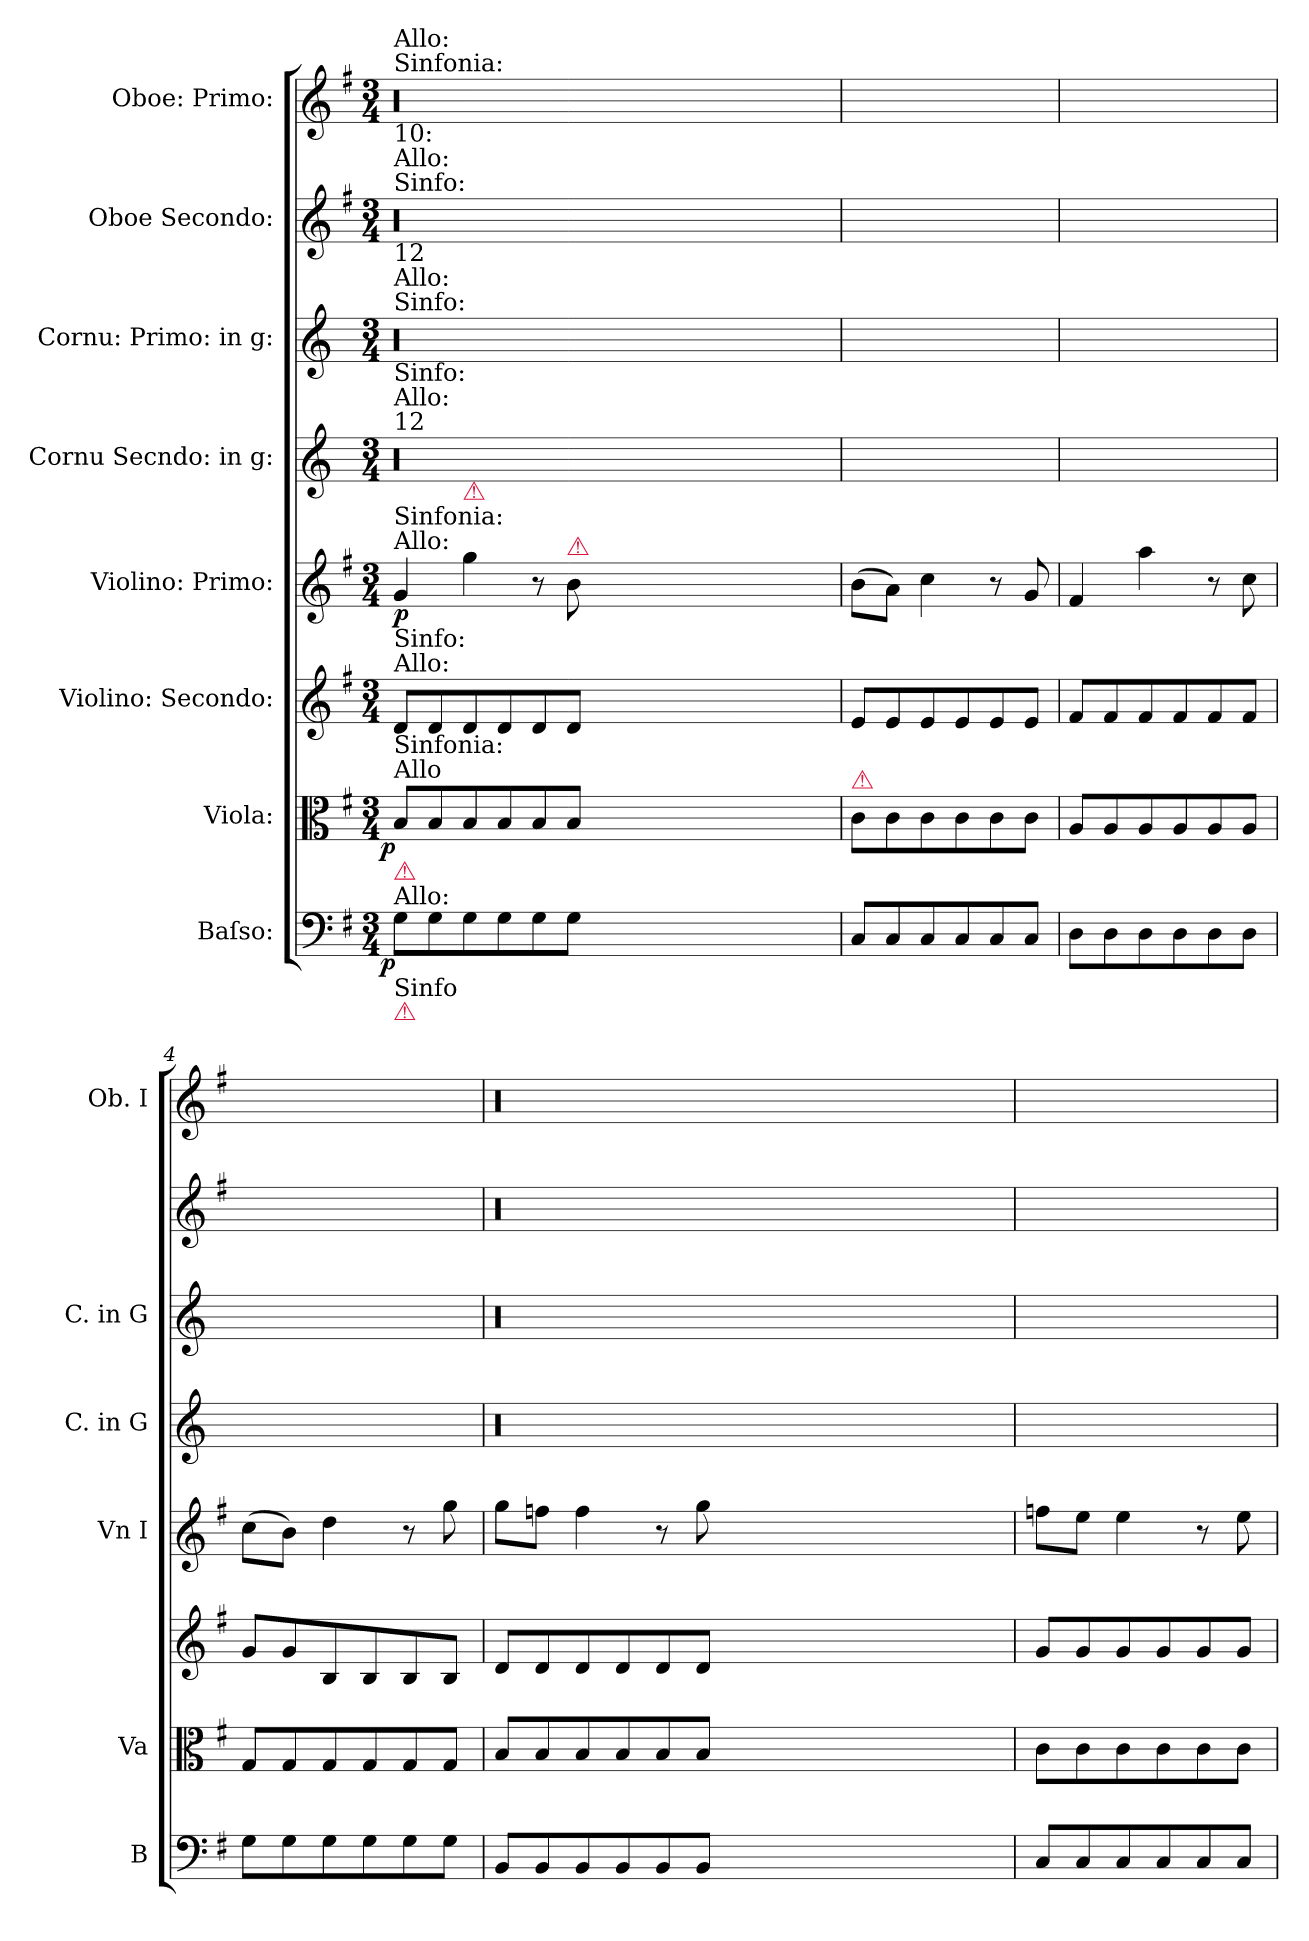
**kern	**dynam	**kern	**dynam	**kern	**kern	**dynam	**kern	**kern	**kern	**kern
*part8	*part8	*part7	*part7	*part6	*part5	*part5	*part4	*part3	*part2	*part1
*staff8	*staff8	*staff7	*staff7	*staff6	*staff5	*staff5	*staff4	*staff3	*staff2	*staff1
*I"Baſso:	*	*I"Viola:	*	*I"Violino: Secondo:	*I"Violino: Primo:	*	*I"Cornu Secndo: in g:	*I"Cornu: Primo: in g:	*I"Oboe Secondo:	*I"Oboe: Primo:
*I'B	*	*I'Va	*	*	*I'Vn I	*	*I'C. in G	*I'C. in G	*	*I'Ob. I
*clefF4	*	*clefC3	*	*clefG2	*clefG2	*	*clefG2	*clefG2	*clefG2	*clefG2
*	*	*	*	*	*	*	*ITrd3c5	*ITrd3c5	*	*
*k[f#]	*	*k[f#]	*	*k[f#]	*k[f#]	*	*k[f#]	*k[f#]	*k[f#]	*k[f#]
*M3/4	*	*M3/4	*	*M3/4	*M3/4	*	*M3/4	*M3/4	*M3/4	*M3/4
=1	=1	=1	=1	=1	=1	=1	=1	=1	=1	=1
!	!	!	!	!	!	!	!	!	!	!LO:TX:a:t=Sinfonia&colon;
!	!	!	!	!	!	!	!	!	!	!LO:TX:a:t=Allo&colon;
!	!	!	!	!	!	!	!	!	!LO:TX:a:t=Sinfo&colon;	!
!	!	!	!	!	!	!	!	!	!LO:TX:a:t=Allo&colon;	!
!	!	!	!	!	!	!	!	!	!LO:TX:a:t=10&colon;	!
!	!	!	!	!	!	!	!	!LO:TX:a:t=Sinfo&colon;	!	!
!	!	!	!	!	!	!	!	!LO:TX:a:t=Allo&colon;	!	!
!	!	!	!	!	!	!	!	!LO:TX:a:t=12	!	!
!	!	!	!	!	!	!	!LO:TX:a:t=12	!	!	!
!	!	!	!	!	!	!	!LO:TX:a:t=Allo&colon;	!	!	!
!	!	!	!	!	!	!	!LO:TX:a:t=Sinfo&colon;	!	!	!
!	!	!	!	!	!LO:TX:a:t=Allo&colon;	!	!	!	!	!
!	!	!	!	!	!LO:TX:a:t=Sinfonia&colon;	!	!	!	!	!
!	!	!	!	!LO:TX:a:t=Allo&colon;	!	!	!	!	!	!
!	!	!	!	!LO:TX:a:t=Sinfo&colon;	!	!	!	!	!	!
!	!	!LO:TX:a:t=Allo	!	!	!	!	!	!	!	!
!	!	!LO:TX:a:t=Sinfonia&colon;	!	!	!	!	!	!	!	!
!LO:TX:b:t=Sinfo	!	!	!	!	!	!	!	!	!	!
!LO:TX:a:t=Allo&colon;	!	!	!	!	!	!	!	!	!	!
!LO:TX:b:color=crimson:t=⚠	!	!	!	!	!	!	!	!	!	!
!LO:TX:a:color=crimson:t=⚠	!	!	!	!	!	!	!	!	!	!
!	!LO:DY:b:rj	!	!LO:DY:b:rj	!	!	!	!LO:N:vis=00	!LO:N:vis=00	!LO:N:vis=00	!LO:N:vis=00
8G\L	p	8B/L	p	8d/L	4g/	p	0.r	0.r	0.r	0.r
8G\	.	8B/	.	8d/	.	.	.	.	.	.
!	!	!	!	!	!LO:TX:a:color=crimson:t=⚠	!	!	!	!	!
8G\	.	8B/	.	8d/	4gg\	.	.	.	.	.
8G\	.	8B/	.	8d/	.	.	.	.	.	.
8G\	.	8B/	.	8d/	8r	.	.	.	.	.
!	!	!	!	!	!LO:TX:a:color=crimson:t=⚠	!	!	!	!	!
8G\J	.	8B/J	.	8d/J	8b\	.	.	.	.	.
0ryy	.	0ryy	.	0ryy	0ryy	.	.	.	.	.
4ryy	.	4ryy	.	4ryy	4ryy	.	.	.	.	.
=2	=2	=2	=2	=2	=2	=2	=2	=2	=2	=2
!	!	!LO:TX:a:color=crimson:t=⚠	!	!	!	!	!	!	!	!
8C/L	.	8c\L	.	8e/L	(>8b\L	.	2.ryy	2.ryy	2.ryy	2.ryy
8C/	.	8c\	.	8e/	8a\J)	.	.	.	.	.
8C/	.	8c\	.	8e/	4cc\	.	.	.	.	.
8C/	.	8c\	.	8e/	.	.	.	.	.	.
8C/	.	8c\	.	8e/	8r	.	.	.	.	.
8C/J	.	8c\J	.	8e/J	8g/	.	.	.	.	.
=3	=3	=3	=3	=3	=3	=3	=3	=3	=3	=3
8D\L	.	8A/L	.	8f#/L	4f#/	.	2.ryy	2.ryy	2.ryy	2.ryy
8D\	.	8A/	.	8f#/	.	.	.	.	.	.
8D\	.	8A/	.	8f#/	4aa\	.	.	.	.	.
8D\	.	8A/	.	8f#/	.	.	.	.	.	.
8D\	.	8A/	.	8f#/	8r	.	.	.	.	.
8D\J	.	8A/J	.	8f#/J	8cc\	.	.	.	.	.
=4	=4	=4	=4	=4	=4	=4	=4	=4	=4	=4
8G\L	.	8G/L	.	8g/L	(>8cc\L	.	2.ryy	2.ryy	2.ryy	2.ryy
8G\	.	8G/	.	8g/	8b\J)	.	.	.	.	.
8G\	.	8G/	.	8B/	4dd\	.	.	.	.	.
8G\	.	8G/	.	8B/	.	.	.	.	.	.
8G\	.	8G/	.	8B/	8r	.	.	.	.	.
8G\J	.	8G/J	.	8B/J	8gg\	.	.	.	.	.
=5	=5	=5	=5	=5	=5	=5	=5	=5	=5	=5
!	!	!	!	!	!	!	!LO:N:vis=00	!LO:N:vis=00	!LO:N:vis=00	!LO:N:vis=00
8BB/L	.	8B/L	.	8d/L	8gg\L	.	0.r	0.r	0.r	0.r
8BB/	.	8B/	.	8d/	8ffn\J	.	.	.	.	.
8BB/	.	8B/	.	8d/	4ff\	.	.	.	.	.
8BB/	.	8B/	.	8d/	.	.	.	.	.	.
8BB/	.	8B/	.	8d/	8r	.	.	.	.	.
8BB/J	.	8B/J	.	8d/J	8gg\	.	.	.	.	.
0ryy	.	0ryy	.	0ryy	0ryy	.	.	.	.	.
4ryy	.	4ryy	.	4ryy	4ryy	.	.	.	.	.
=6	=6	=6	=6	=6	=6	=6	=6	=6	=6	=6
8C/L	.	8c\L	.	8g/L	8ffn\L	.	2.ryy	2.ryy	2.ryy	2.ryy
8C/	.	8c\	.	8g/	8ee\J	.	.	.	.	.
8C/	.	8c\	.	8g/	4ee\	.	.	.	.	.
8C/	.	8c\	.	8g/	.	.	.	.	.	.
8C/	.	8c\	.	8g/	8r	.	.	.	.	.
8C/J	.	8c\J	.	8g/J	8ee\	.	.	.	.	.
=	=	=	=	=	=	=	=	=	=	=
*-	*-	*-	*-	*-	*-	*-	*-	*-	*-	*-
